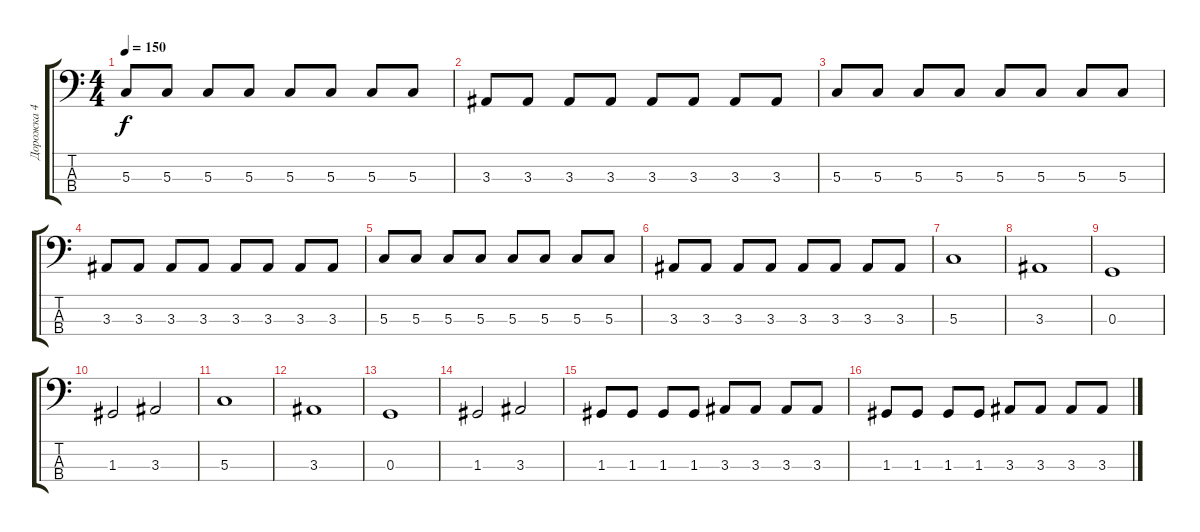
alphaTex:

\track ("Дорожка 4" "Дорожка 4") {instrument electricbassfinger}
\staff {score tabs}
\tuning (F2 C2 G1 D1) {hide}
\ts (4 4)
\tempo 150
\clef f4
\ks c
5.3.8{dy f} 5.3.8 5.3.8 5.3.8 5.3.8 5.3.8 5.3.8 5.3.8 |
3.3.8 3.3.8 3.3.8 3.3.8 3.3.8 3.3.8 3.3.8 3.3.8 |
5.3.8 5.3.8 5.3.8 5.3.8 5.3.8 5.3.8 5.3.8 5.3.8 |
3.3.8 3.3.8 3.3.8 3.3.8 3.3.8 3.3.8 3.3.8 3.3.8 |
5.3.8 5.3.8 5.3.8 5.3.8 5.3.8 5.3.8 5.3.8 5.3.8 |
3.3.8 3.3.8 3.3.8 3.3.8 3.3.8 3.3.8 3.3.8 3.3.8 |
5.3.1 |
3.3.1 |
0.3.1 |
1.3.2 3.3.2 |
5.3.1 |
3.3.1 |
0.3.1 |
1.3.2 3.3.2 |
1.3.8 1.3.8 1.3.8 1.3.8 3.3.8 3.3.8 3.3.8 3.3.8 |
1.3.8 1.3.8 1.3.8 1.3.8 3.3.8 3.3.8 3.3.8 3.3.8
